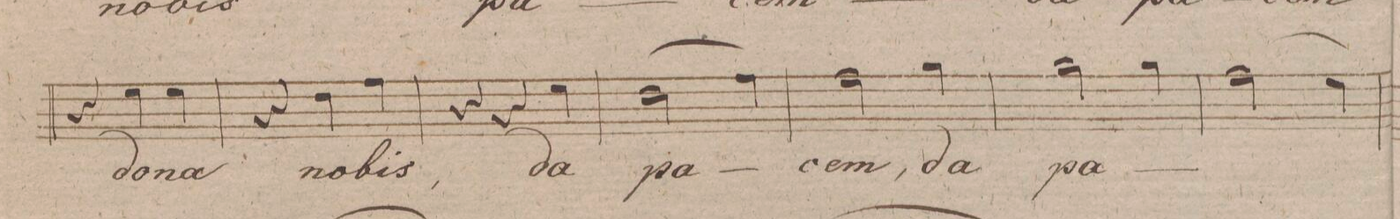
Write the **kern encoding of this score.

**kern	**text	**dynam
*I"Soprano	*	*
*clefC1	*	*
*k[f#c#g#d#]	*	*
*M3/4	*	*
4r	.	.
4cc#	do-	.
4cc#	-na	.
=52	=52	=52
4r	.	.
4b	no-	.
4dd#	-bis	.
=53	=53	=53
4r	.	.
4r	.	.
4cc#	pa-	.
=54	=54	=54
(>2b	-cem,	.
4dd#)	da	.
=55	=55	=55
2dd#	pa-	.
4ee	.	.
=56	=56	=56
2ee	-cem,	.
4ee	da	.
=57	=57	=57
(>2dd#	pa-	.
4cc#)	.	.
=58	=58	=58
*-	*-	*-
